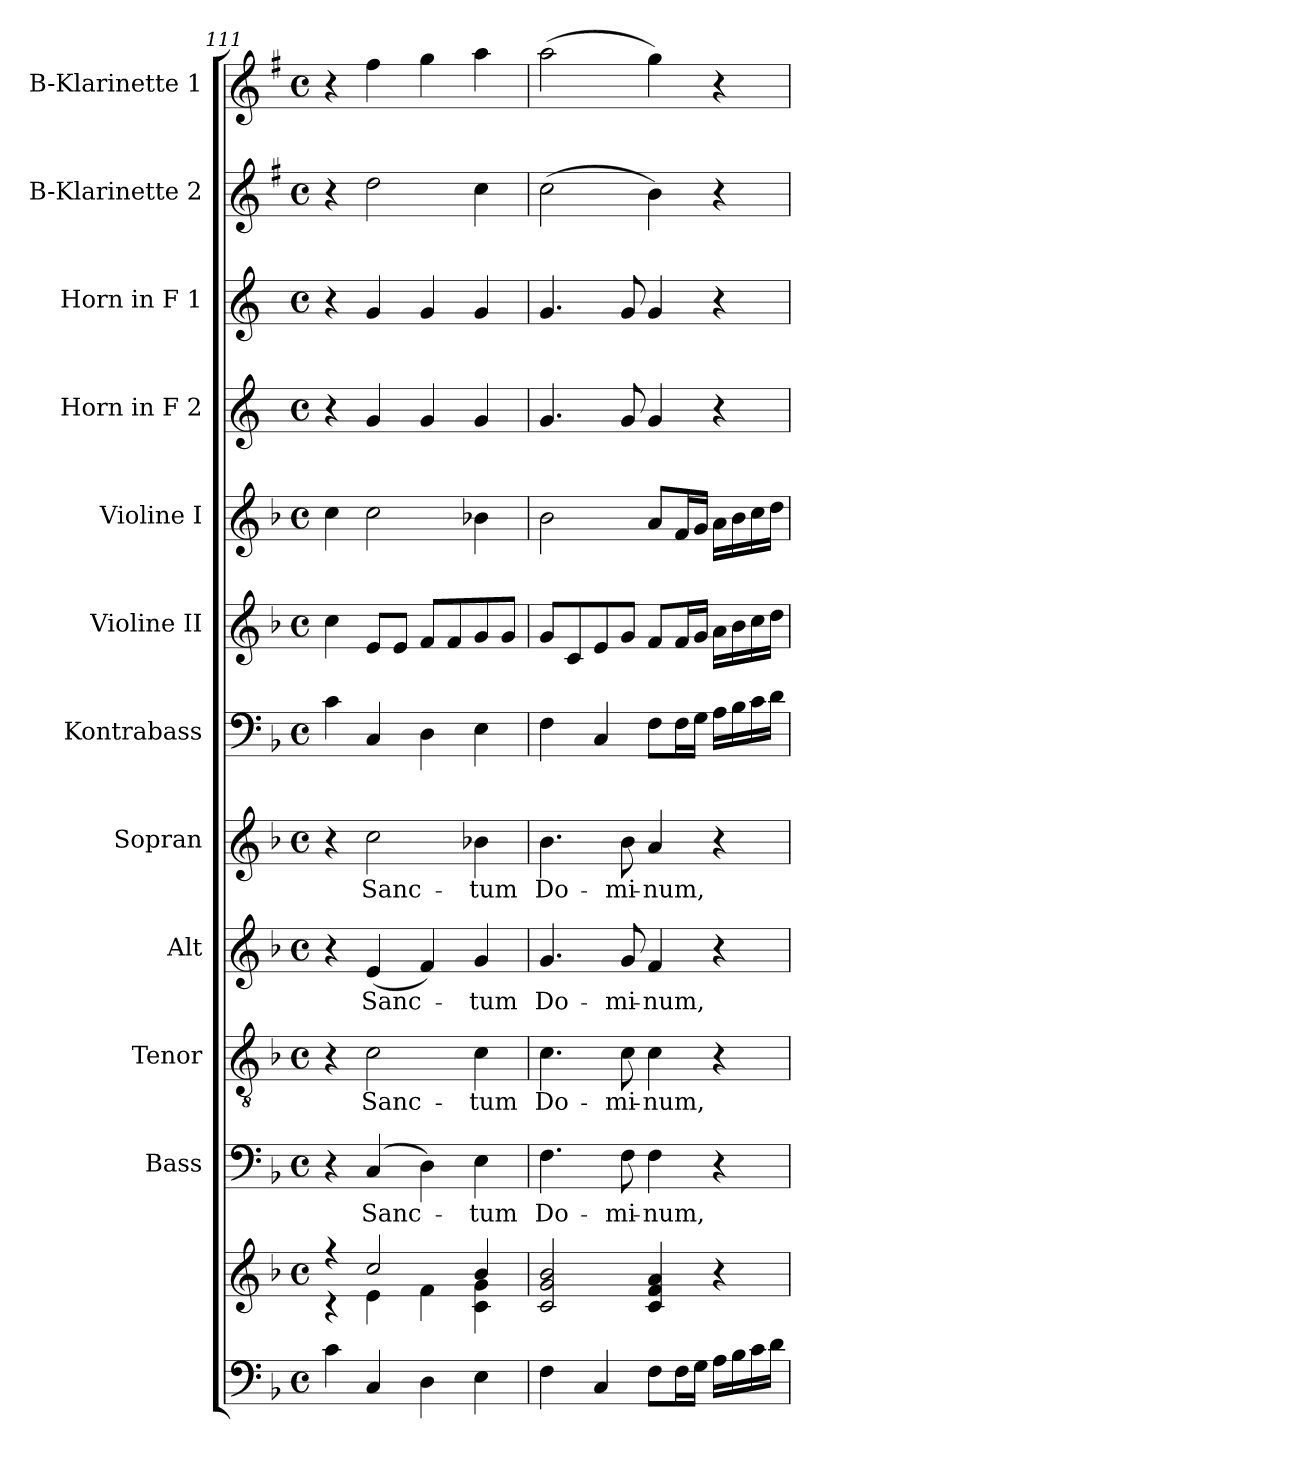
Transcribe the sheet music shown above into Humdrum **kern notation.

**kern	**kern	**kern	**text	**kern	**text	**kern	**text	**kern	**text	**kern	**kern	**kern	**kern	**kern	**kern	**kern
*part12	*part12	*part11	*part11	*part10	*part10	*part9	*part9	*part8	*part8	*part7	*part6	*part5	*part4	*part3	*part2	*part1
*staff13	*staff12	*staff11	*staff11	*staff10	*staff10	*staff9	*staff9	*staff8	*staff8	*staff7	*staff6	*staff5	*staff4	*staff3	*staff2	*staff1
*	*	*I"Bass	*	*I"Tenor	*	*I"Alt	*	*I"Sopran	*	*I"Kontrabass	*I"Violine II	*I"Violine I	*I"Horn in F 2	*I"Horn in F 1	*I"B-Klarinette 2	*I"B-Klarinette 1
*	*	*I'B.	*	*I'T.	*	*I'A.	*	*I'S.	*	*I'Kb.	*I'Vl. II	*I'Vl. I	*	*	*I'B Kl. 2	*I'B Kl. 1
*clefF4	*clefG2	*clefF4	*	*clefGv2	*	*clefG2	*	*clefG2	*	*clefF4	*clefG2	*clefG2	*clefG2	*clefG2	*clefG2	*clefG2
*	*	*	*	*	*	*	*	*	*	*ITrd7c12	*	*	*ITrd4c7	*ITrd4c7	*ITrd1c2	*ITrd1c2
*k[b-]	*k[b-]	*k[b-]	*	*k[b-]	*	*k[b-]	*	*k[b-]	*	*k[b-]	*k[b-]	*k[b-]	*k[b-]	*k[b-]	*k[b-]	*k[b-]
*F:	*F:	*F:	*	*F:	*	*F:	*	*F:	*	*F:	*F:	*F:	*F:	*F:	*F:	*F:
*M4/4	*M4/4	*M4/4	*	*M4/4	*	*M4/4	*	*M4/4	*	*M4/4	*M4/4	*M4/4	*M4/4	*M4/4	*M4/4	*M4/4
*met(c)	*met(c)	*met(c)	*	*met(c)	*	*met(c)	*	*met(c)	*	*met(c)	*met(c)	*met(c)	*met(c)	*met(c)	*met(c)	*met(c)
=111	=111	=111	=111	=111	=111	=111	=111	=111	=111	=111	=111	=111	=111	=111	=111	=111
*	*^	*	*	*	*	*	*	*	*	*	*	*	*	*	*	*
4c\	4r	4r	4r	.	4r	.	4r	.	4r	.	4C\	4cc\	4cc\	4r	4r	4r	4r
!	!	!	!	!LO:LY:b	!	!LO:LY:b	!	!LO:LY:b	!	!LO:LY:b	!	!	!	!	!	!	!
4C/	2cc/	4e\	(4C/	Sanc-	2c\	Sanc-	(<4e/	Sanc-	2cc\	Sanc-	4CC/	8e/L	2cc\	4c/	4c/	2cc\	4ee\
.	.	.	.	.	.	.	.	.	.	.	.	8e/J	.	.	.	.	.
4D\	.	4f\	4D\)	.	.	.	4f/)	.	.	.	4DD\	8f/L	.	4c/	4c/	.	4ff\
.	.	.	.	.	.	.	.	.	.	.	.	8f/	.	.	.	.	.
!	!	!	!	!LO:LY:b	!	!LO:LY:b	!	!LO:LY:b	!	!LO:LY:b	!	!	!	!	!	!	!
4E\	4b-/	4c\ 4g\	4E\	-tum	4c\	-tum	4g/	-tum	4b-X\	-tum	4EE\	8g/	4b-X\	4c/	4c/	4b-\	4gg\
.	.	.	.	.	.	.	.	.	.	.	.	8g/J	.	.	.	.	.
*	*v	*v	*	*	*	*	*	*	*	*	*	*	*	*	*	*	*
=112	=112	=112	=112	=112	=112	=112	=112	=112	=112	=112	=112	=112	=112	=112	=112	=112
!	!	!	!LO:LY:b	!	!LO:LY:b	!	!LO:LY:b	!	!LO:LY:b	!	!	!	!	!	!	!
4F\	2c/ 2g/ 2b-/	4.F\	Do-	4.c\	Do-	4.g/	Do-	4.b-\	Do-	4FF\	8g/L	2b-\	4.c/	4.c/	(>2b-\	(>2gg\
.	.	.	.	.	.	.	.	.	.	.	8c/	.	.	.	.	.
4C/	.	.	.	.	.	.	.	.	.	4CC/	8e/	.	.	.	.	.
!	!	!	!LO:LY:b	!	!LO:LY:b	!	!LO:LY:b	!	!LO:LY:b	!	!	!	!	!	!	!
.	.	8F\	-mi-	8c\	-mi-	8g/	-mi-	8b-\	-mi-	.	8g/J	.	8c/	8c/	.	.
!	!	!	!LO:LY:b	!	!LO:LY:b	!	!LO:LY:b	!	!LO:LY:b	!	!	!	!	!	!	!
8F\L	4c/ 4f/ 4a/	4F\	-num,	4c\	-num,	4f/	-num,	4a/	-num,	8FF\L	8f/L	8a/L	4c/	4c/	4a\)	4ff\)
16F\L	.	.	.	.	.	.	.	.	.	16FF\L	16f/L	16f/L	.	.	.	.
16G\JJ	.	.	.	.	.	.	.	.	.	16GG\JJ	16g/JJ	16g/JJ	.	.	.	.
16A\LL	4r	4r	.	4r	.	4r	.	4r	.	16AA\LL	16a\LL	16a\LL	4r	4r	4r	4r
16B-\	.	.	.	.	.	.	.	.	.	16BB-\	16b-\	16b-\	.	.	.	.
16c\	.	.	.	.	.	.	.	.	.	16C\	16cc\	16cc\	.	.	.	.
16d\JJ	.	.	.	.	.	.	.	.	.	16D\JJ	16dd\JJ	16dd\JJ	.	.	.	.
=	=	=	=	=	=	=	=	=	=	=	=	=	=	=	=	=
*-	*-	*-	*-	*-	*-	*-	*-	*-	*-	*-	*-	*-	*-	*-	*-	*-
